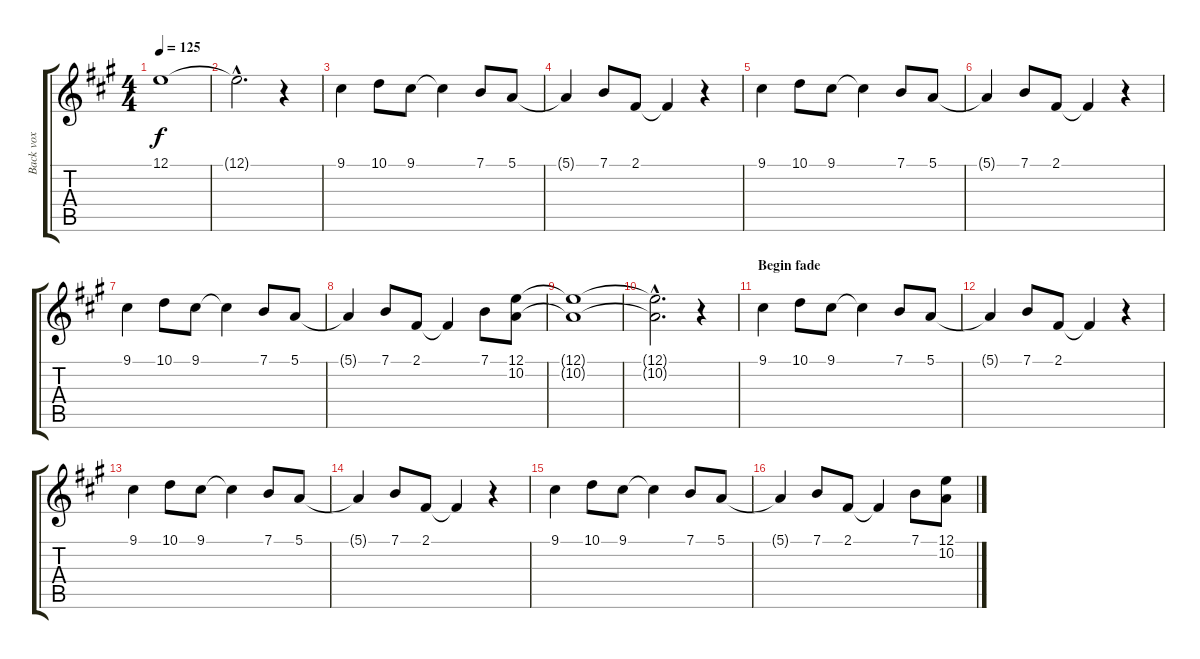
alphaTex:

\track ("Back vox" "Back vox") {instrument synthvoice}
\staff {score tabs}
\tuning (E4 B3 G3 D3 A2 E2) {hide}
\ts (4 4)
\tempo 125
\clef g2
\ks a
12.1{t}.1{dy f} |
12.1{hac t}.2{d} r.4 |
9.1.4 10.1.8 9.1.8 9.1{t}.4 7.1.8 5.1.8 |
5.1{t}.4 7.1.8 2.1.8 2.1{t}.4 r.4 |
9.1.4 10.1.8 9.1.8 9.1{t}.4 7.1.8 5.1.8 |
5.1{t}.4 7.1.8 2.1.8 2.1{t}.4 r.4 |
9.1.4 10.1.8 9.1.8 9.1{t}.4 7.1.8 5.1.8 |
5.1{t}.4 7.1.8 2.1.8 2.1{t}.4 7.1.8 (12.1 10.2).8 |
(12.1{t} 10.2{t}).1 |
(12.1{hac t} 10.2{hac t}).2{d} r.4 |
\section ("" "Begin fade")
9.1.4{volume 13} 10.1.8 9.1.8 9.1{t}.4 7.1.8 5.1.8 |
5.1{t}.4{volume 11} 7.1.8 2.1.8 2.1{t}.4 r.4 |
9.1.4{volume 9} 10.1.8 9.1.8 9.1{t}.4 7.1.8 5.1.8 |
5.1{t}.4{volume 7} 7.1.8 2.1.8 2.1{t}.4 r.4 |
9.1.4{volume 5} 10.1.8 9.1.8 9.1{t}.4 7.1.8 5.1.8 |
5.1{t}.4{volume 5} 7.1.8 2.1.8 2.1{t}.4 7.1.8 (12.1 10.2).8
